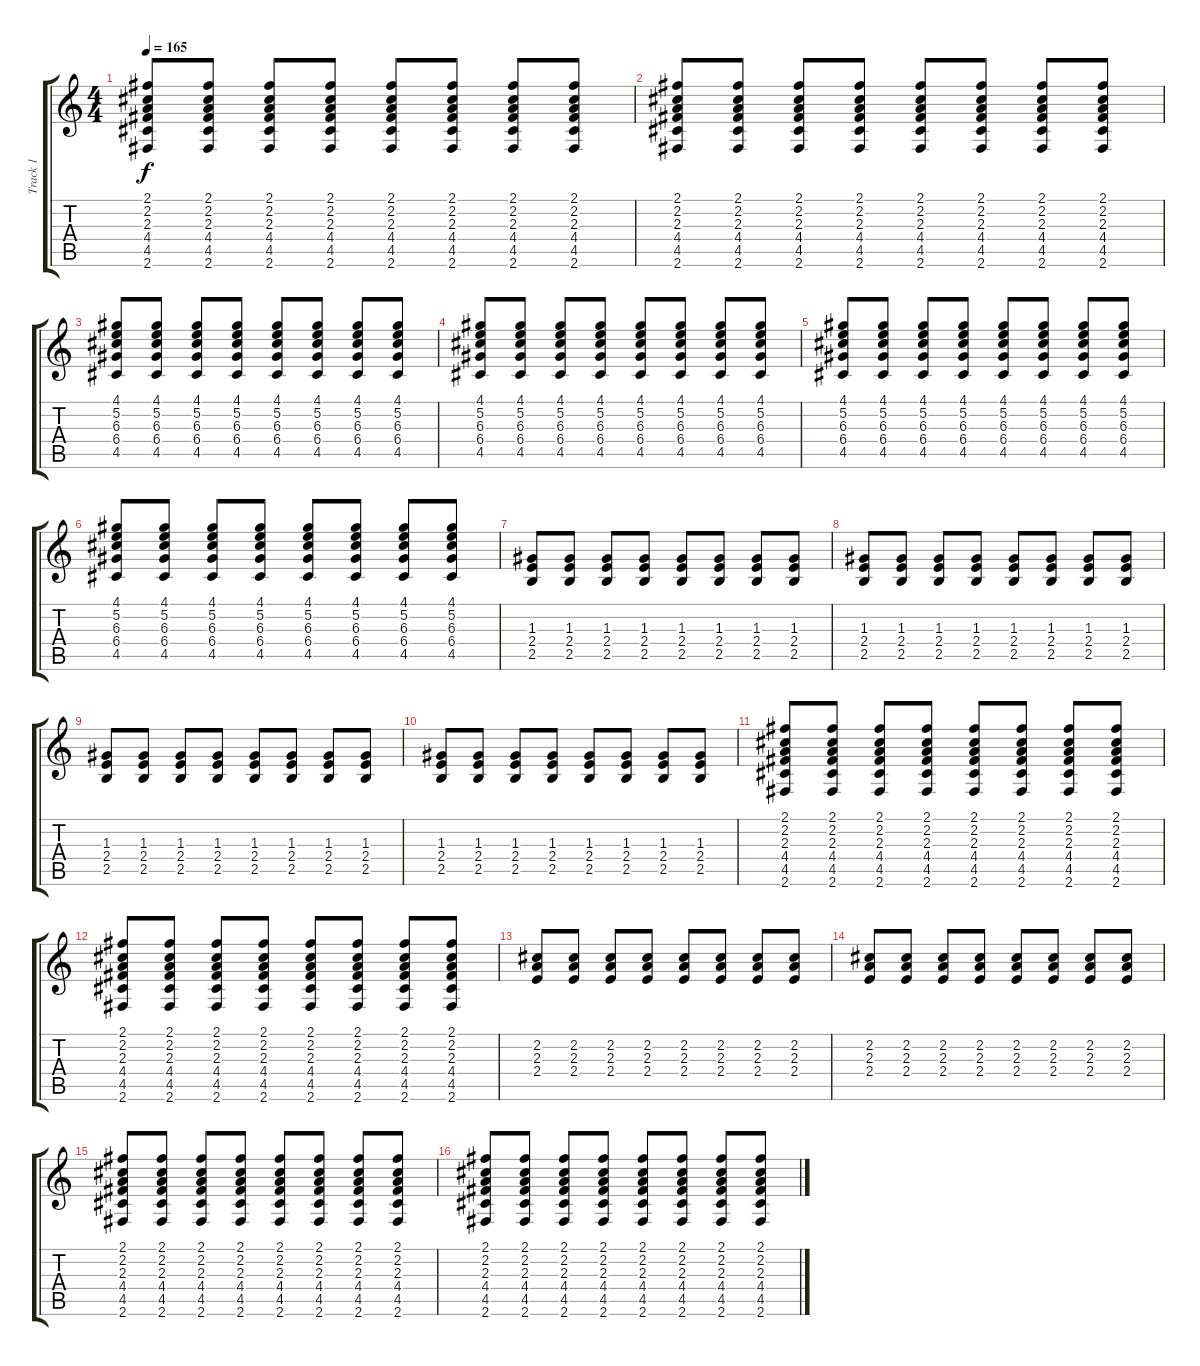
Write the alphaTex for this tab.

\track ("Track 1" "Track 1") {instrument acousticguitarsteel}
\staff {score tabs}
\tuning (E4 B3 G3 D3 A2 E2) {hide}
\ts (4 4)
\tempo 165
\clef g2
\ks c
(2.1 2.2 2.3 4.4 4.5 2.6).8{dy f} (2.1 2.2 2.3 4.4 4.5 2.6).8 (2.1 2.2 2.3 4.4 4.5 2.6).8 (2.1 2.2 2.3 4.4 4.5 2.6).8 (2.1 2.2 2.3 4.4 4.5 2.6).8 (2.1 2.2 2.3 4.4 4.5 2.6).8 (2.1 2.2 2.3 4.4 4.5 2.6).8 (2.1 2.2 2.3 4.4 4.5 2.6).8 |
(2.1 2.2 2.3 4.4 4.5 2.6).8 (2.1 2.2 2.3 4.4 4.5 2.6).8 (2.1 2.2 2.3 4.4 4.5 2.6).8 (2.1 2.2 2.3 4.4 4.5 2.6).8 (2.1 2.2 2.3 4.4 4.5 2.6).8 (2.1 2.2 2.3 4.4 4.5 2.6).8 (2.1 2.2 2.3 4.4 4.5 2.6).8 (2.1 2.2 2.3 4.4 4.5 2.6).8 |
(4.1 5.2 6.3 6.4 4.5).8 (4.1 5.2 6.3 6.4 4.5).8 (4.1 5.2 6.3 6.4 4.5).8 (4.1 5.2 6.3 6.4 4.5).8 (4.1 5.2 6.3 6.4 4.5).8 (4.1 5.2 6.3 6.4 4.5).8 (4.1 5.2 6.3 6.4 4.5).8 (4.1 5.2 6.3 6.4 4.5).8 |
(4.1 5.2 6.3 6.4 4.5).8 (4.1 5.2 6.3 6.4 4.5).8 (4.1 5.2 6.3 6.4 4.5).8 (4.1 5.2 6.3 6.4 4.5).8 (4.1 5.2 6.3 6.4 4.5).8 (4.1 5.2 6.3 6.4 4.5).8 (4.1 5.2 6.3 6.4 4.5).8 (4.1 5.2 6.3 6.4 4.5).8 |
(4.1 5.2 6.3 6.4 4.5).8 (4.1 5.2 6.3 6.4 4.5).8 (4.1 5.2 6.3 6.4 4.5).8 (4.1 5.2 6.3 6.4 4.5).8 (4.1 5.2 6.3 6.4 4.5).8 (4.1 5.2 6.3 6.4 4.5).8 (4.1 5.2 6.3 6.4 4.5).8 (4.1 5.2 6.3 6.4 4.5).8 |
(4.1 5.2 6.3 6.4 4.5).8 (4.1 5.2 6.3 6.4 4.5).8 (4.1 5.2 6.3 6.4 4.5).8 (4.1 5.2 6.3 6.4 4.5).8 (4.1 5.2 6.3 6.4 4.5).8 (4.1 5.2 6.3 6.4 4.5).8 (4.1 5.2 6.3 6.4 4.5).8 (4.1 5.2 6.3 6.4 4.5).8 |
(1.3 2.4 2.5).8 (1.3 2.4 2.5).8 (1.3 2.4 2.5).8 (1.3 2.4 2.5).8 (1.3 2.4 2.5).8 (1.3 2.4 2.5).8 (1.3 2.4 2.5).8 (1.3 2.4 2.5).8 |
(1.3 2.4 2.5).8 (1.3 2.4 2.5).8 (1.3 2.4 2.5).8 (1.3 2.4 2.5).8 (1.3 2.4 2.5).8 (1.3 2.4 2.5).8 (1.3 2.4 2.5).8 (1.3 2.4 2.5).8 |
(1.3 2.4 2.5).8 (1.3 2.4 2.5).8 (1.3 2.4 2.5).8 (1.3 2.4 2.5).8 (1.3 2.4 2.5).8 (1.3 2.4 2.5).8 (1.3 2.4 2.5).8 (1.3 2.4 2.5).8 |
(1.3 2.4 2.5).8 (1.3 2.4 2.5).8 (1.3 2.4 2.5).8 (1.3 2.4 2.5).8 (1.3 2.4 2.5).8 (1.3 2.4 2.5).8 (1.3 2.4 2.5).8 (1.3 2.4 2.5).8 |
(2.1 2.2 2.3 4.4 4.5 2.6).8 (2.1 2.2 2.3 4.4 4.5 2.6).8 (2.1 2.2 2.3 4.4 4.5 2.6).8 (2.1 2.2 2.3 4.4 4.5 2.6).8 (2.1 2.2 2.3 4.4 4.5 2.6).8 (2.1 2.2 2.3 4.4 4.5 2.6).8 (2.1 2.2 2.3 4.4 4.5 2.6).8 (2.1 2.2 2.3 4.4 4.5 2.6).8 |
(2.1 2.2 2.3 4.4 4.5 2.6).8 (2.1 2.2 2.3 4.4 4.5 2.6).8 (2.1 2.2 2.3 4.4 4.5 2.6).8 (2.1 2.2 2.3 4.4 4.5 2.6).8 (2.1 2.2 2.3 4.4 4.5 2.6).8 (2.1 2.2 2.3 4.4 4.5 2.6).8 (2.1 2.2 2.3 4.4 4.5 2.6).8 (2.1 2.2 2.3 4.4 4.5 2.6).8 |
(2.2 2.3 2.4).8 (2.2 2.3 2.4).8 (2.2 2.3 2.4).8 (2.2 2.3 2.4).8 (2.2 2.3 2.4).8 (2.2 2.3 2.4).8 (2.2 2.3 2.4).8 (2.2 2.3 2.4).8 |
(2.2 2.3 2.4).8 (2.2 2.3 2.4).8 (2.2 2.3 2.4).8 (2.2 2.3 2.4).8 (2.2 2.3 2.4).8 (2.2 2.3 2.4).8 (2.2 2.3 2.4).8 (2.2 2.3 2.4).8 |
(2.1 2.2 2.3 4.4 4.5 2.6).8 (2.1 2.2 2.3 4.4 4.5 2.6).8 (2.1 2.2 2.3 4.4 4.5 2.6).8 (2.1 2.2 2.3 4.4 4.5 2.6).8 (2.1 2.2 2.3 4.4 4.5 2.6).8 (2.1 2.2 2.3 4.4 4.5 2.6).8 (2.1 2.2 2.3 4.4 4.5 2.6).8 (2.1 2.2 2.3 4.4 4.5 2.6).8 |
(2.1 2.2 2.3 4.4 4.5 2.6).8 (2.1 2.2 2.3 4.4 4.5 2.6).8 (2.1 2.2 2.3 4.4 4.5 2.6).8 (2.1 2.2 2.3 4.4 4.5 2.6).8 (2.1 2.2 2.3 4.4 4.5 2.6).8 (2.1 2.2 2.3 4.4 4.5 2.6).8 (2.1 2.2 2.3 4.4 4.5 2.6).8 (2.1 2.2 2.3 4.4 4.5 2.6).8
